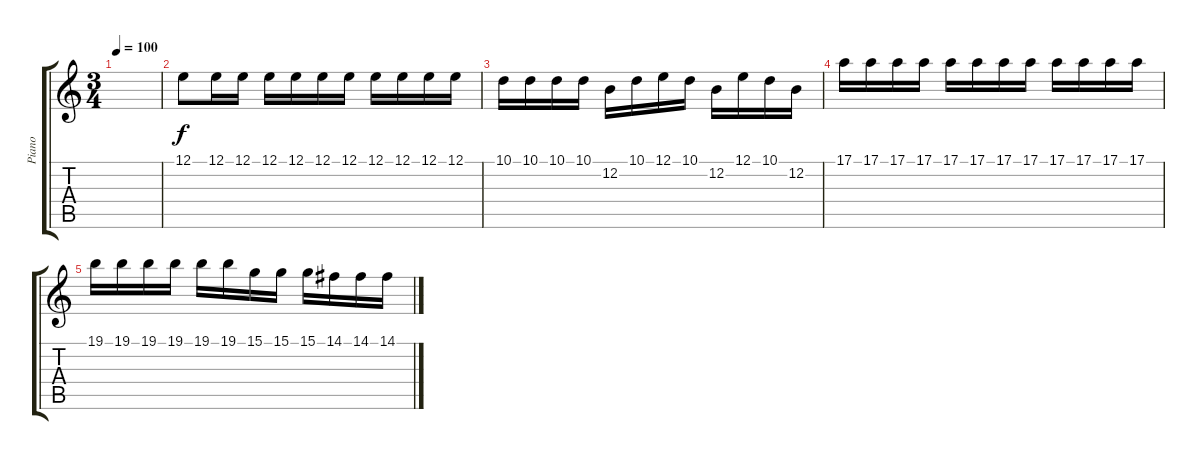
\track ("Piano" "Piano") {instrument brightacousticpiano}
\staff {score tabs}
\tuning (E4 B3 G3 D3 A2 E2) {hide}
\ts (3 4)
\tempo 100
\clef g2
\ks c
|
12.1.8 12.1.16 12.1.16 12.1.16 12.1.16 12.1.16 12.1.16 12.1.16 12.1.16 12.1.16 12.1.16 |
10.1.16 10.1.16 10.1.16 10.1.16 12.2.16 10.1.16 12.1.16 10.1.16 12.2.16 12.1.16 10.1.16 12.2.16 |
17.1.16 17.1.16 17.1.16 17.1.16 17.1.16 17.1.16 17.1.16 17.1.16 17.1.16 17.1.16 17.1.16 17.1.16 |
19.1.16 19.1.16 19.1.16 19.1.16 19.1.16 19.1.16 15.1.16 15.1.16 15.1.16 14.1.16 14.1.16 14.1.16
